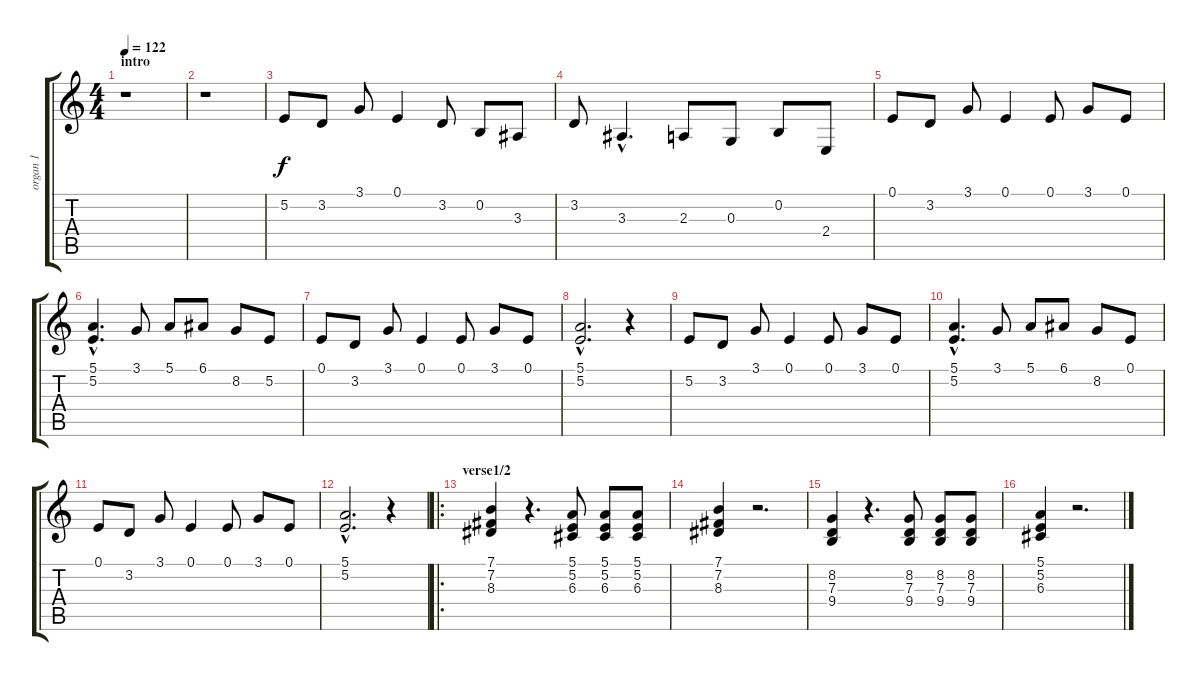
\track ("organ 1" "organ 1") {instrument drawbarorgan}
\staff {score tabs}
\tuning (E4 B3 G3 D3 A2 E2) {hide}
\ts (4 4)
\section ("" "intro")
\tempo 122
\clef g2
\ks c
r.1{dy f instrument drawbarorgan} |
r.1 |
5.2.8 3.2.8 3.1.8 0.1.4 3.2.8 0.2.8 3.3.8 |
3.2.8 3.3{hac}.4{d} 2.3.8 0.3.8 0.2.8 2.4.8 |
0.1.8 3.2.8 3.1.8 0.1.4 0.1.8 3.1.8 0.1.8 |
(5.1{hac} 5.2{hac}).4{d} 3.1.8 5.1.8 6.1.8 8.2.8 5.2.8 |
0.1.8 3.2.8 3.1.8 0.1.4 0.1.8 3.1.8 0.1.8 |
(5.1{hac} 5.2{hac}).2{d} r.4 |
5.2.8 3.2.8 3.1.8 0.1.4 0.1.8 3.1.8 0.1.8 |
(5.1{hac} 5.2{hac}).4{d} 3.1.8 5.1.8 6.1.8 8.2.8 0.1.8 |
0.1.8 3.2.8 3.1.8 0.1.4 0.1.8 3.1.8 0.1.8 |
(5.1{hac} 5.2{hac}).2{d} r.4 |
\ro
\section ("" "verse1/2")
(7.1 7.2 8.3).4 r.4{d} (5.1 5.2 6.3).8 (5.1 5.2 6.3).8 (5.1 5.2 6.3).8 |
(7.1 7.2 8.3).4 r.2{d} |
(8.2 7.3 9.4).4 r.4{d} (8.2 7.3 9.4).8 (8.2 7.3 9.4).8 (8.2 7.3 9.4).8 |
(5.1 5.2 6.3).4 r.2{d}
